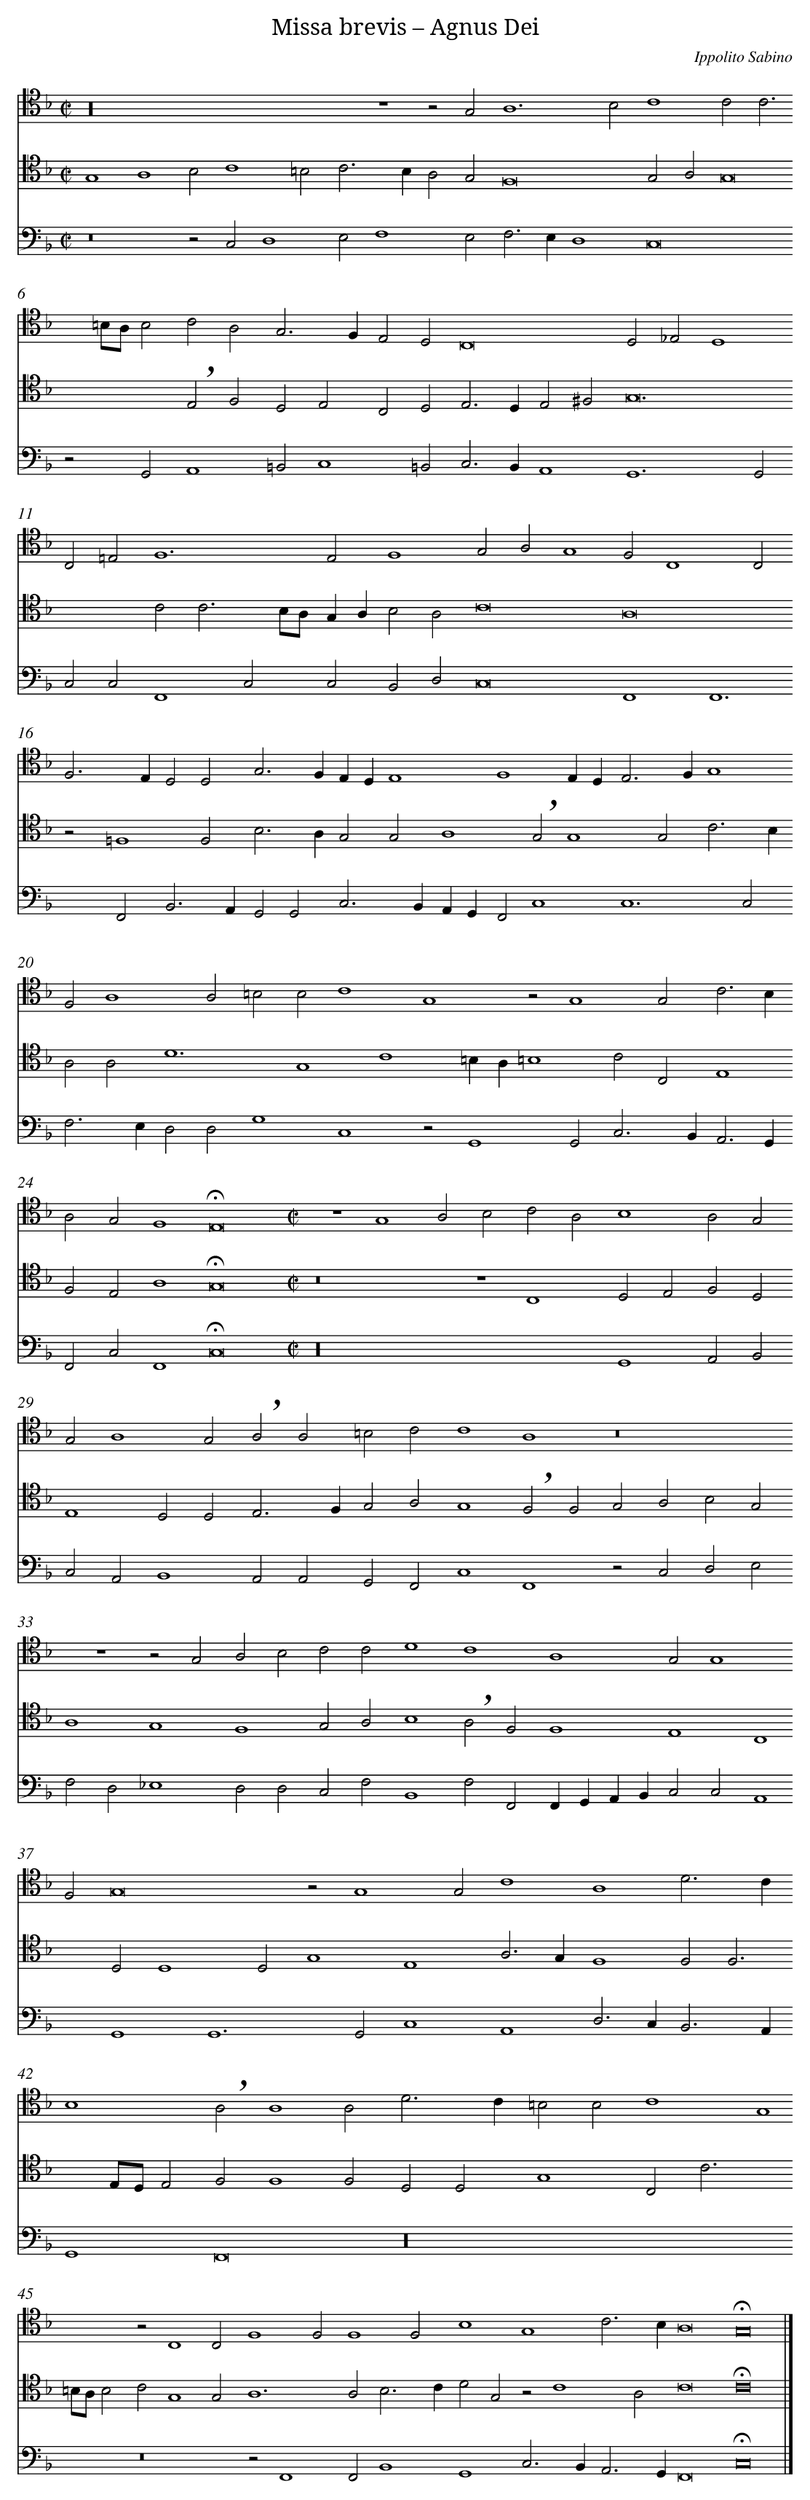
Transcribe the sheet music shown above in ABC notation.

X:1
T: Missa brevis – Agnus Dei
C: Ippolito Sabino
L: 1/4
M: C|
V: 1 clef=tenor
V: 2 clef=tenor
V: 3 clef=bass
K: F
[V:1] z16 [|]
[V:2] G,4A,4 [|]
[V:3] z8 [|]
[V:1]  [|]
[V:2] B,2C4=B,2 [|]
[V:3] z2C,2D,4 [|]
[V:1] z4z2G,2 [|]
[V:2] C2>B,2A,2G,2 [|]
[V:3] E,2F,4E,2 [|]
[V:1] A,6B,2 [|]
[V:2] F,8 [|]
[V:3] F,2>E,2D,4 [|]
[V:1] C4C2C3 [|]
[V:2] G,2A,2G,8 [|]
[V:3] C,8 [|]
[V:1] =B,/A,/B,2C2A,2 [|]
[V:2] !breath!E,2F,2 [|]
[V:3] z2G,,2A,,4 [|]
[V:1] G,2>F,2E,2D,2 [|]
[V:2] D,2E,2C,2D,2 [|]
[V:3] =B,,2C,4=B,,2 [|]
[V:1] C,8 [|]
[V:2] E,2>D,2E,2^F,2 [|]
[V:3] C,2>B,,2A,,4 [|]
[V:1] D,2_E,2D,4 [|]
[V:2] G,12 [|]
[V:3] G,,6G,,2 [|]
[V:1] C,2=E,2F,6 [|]
[V:2] C2C3 [|]
[V:3] C,2C,2F,,4 [|]
[V:1] E,2F,4 [|]
[V:2] B,/A,/G,A,B,2A,2 [|]
[V:3] C,2C,2B,,2D,2 [|]
[V:1] G,2A,2G,4 [|]
[V:2] C8 [|]
[V:3] C,8 [|]
[V:1] F,2C,4C,2 [|]
[V:2] A,8 [|]
[V:3] F,,4F,,6 [|]
[V:1] F,2>E,2D,2D,2 [|]
[V:2] z2=F,4F,2 [|]
[V:3] F,,2B,,3A,, [|]
[V:1] G,2>F,2E,D,E,4 [|]
[V:2] B,2>A,2G,2G,2 [|]
[V:3] G,,2G,,2C,3B,, [|]
[V:1] F,4E,D, [|]
[V:2] A,4!breath!G,2G,4 [|]
[V:3] A,,G,,F,,2C,4 [|]
[V:1] E,2>F,2G,4 [|]
[V:2] G,2C3B, [|]
[V:3] C,6C,2 [|]
[V:1] F,2A,4A,2 [|]
[V:2] A,2A,2D6 [|]
[V:3] F,2>E,2D,2D,2 [|]
[V:1] =B,2B,2C4 [|]
[V:2] G,4C4 [|]
[V:3] G,4C,4 [|]
[V:1] G,4z2G,4 [|]
[V:2] =B,A,=B,4 [|]
[V:3] z2G,,4G,,2 [|]
[V:1] G,2C3B, [|]
[V:2] C2C,2E,4 [|]
[V:3] C,2>B,,2A,,3G,, [|]
[V:1] A,2G,2F,4 [|]
[V:2] F,2E,2A,4 [|]
[V:3] F,,2C,2F,,4 [|]
[V:1] !fermata!E,8 [|]
[V:2] !fermata!G,8 [|]
[V:3] !fermata!C,8 [|]
[V:1] [M:C|]z4G,4 [|]
[V:2] [M:C|]z8 [|]
[V:3] [M:C|]z16 [|]
[V:1] A,2B,2C2A,2 [|]
[V:2] z4C,4 [|]
[V:3]  [|]
[V:1] B,4A,2G,2 [|]
[V:2] D,2E,2F,2D,2 [|]
[V:3] G,,4A,,2B,,2 [|]
[V:1] G,2A,4G,2 [|]
[V:2] E,4D,2D,2 [|]
[V:3] C,2A,,2B,,4 [|]
[V:1] !breath!A,2A,2=B,2C2 [|]
[V:2] E,2>F,2G,2A,2 [|]
[V:3] A,,2A,,2G,,2F,,2 [|]
[V:1] C4A,4 [|]
[V:2] G,4!breath!F,2F,2 [|]
[V:3] C,4F,,4 [|]
[V:1] z8 [|]
[V:2] G,2A,2B,2G,2 [|]
[V:3] z2C,2D,2E,2 [|]
[V:1] z4z2G,2 [|]
[V:2] A,4G,4 [|]
[V:3] F,2D,2_E,4 [|]
[V:1] A,2B,2C2C2 [|]
[V:2] F,4G,2A,2 [|]
[V:3] D,2D,2C,2F,2 [|]
[V:1] D4C4 [|]
[V:2] B,4!breath!A,2F,2 [|]
[V:3] B,,4F,2F,,2 [|]
[V:1] A,4G,2G,4 [|]
[V:2] F,4E,4 [|]
[V:3] F,,G,,A,,B,,C,2C,2 [|]
[V:1] F,2G,8 [|]
[V:2] C,4D,2D,4 [|]
[V:3] A,,4G,,4 [|]
[V:1] z2G,4 [|]
[V:2] D,2G,4 [|]
[V:3] G,,6G,,2 [|]
[V:1] G,2C4 [|]
[V:2] E,4A,3G, [|]
[V:3] C,4A,,4 [|]
[V:1] A,4D3C [|]
[V:2] F,4F,2F,3 [|]
[V:3] D,2>C,2B,,3A,, [|]
[V:1] B,4!breath!A,2A,4 [|]
[V:2] E,/D,/E,2F,2F,4 [|]
[V:3] G,,4F,,8 [|]
[V:1] A,2D3C [|]
[V:2] F,2D,2D,2 [|]
[V:3] z16 [|]
[V:1] =B,2B,2C4 [|]
[V:2] G,4C,2C3 [|]
[V:3]  [|]
[V:1] G,4z2C,4 [|]
[V:2] =B,/A,/B,2C2G,4 [|]
[V:3] z8 [|]
[V:1] C,2F,4 [|]
[V:2] G,2A,6 [|]
[V:3] z2F,,4 [|]
[V:1] F,2F,4F,2 [|]
[V:2] A,2B,3C [|]
[V:3] F,,2B,,4 [|]
[V:1] B,4G,4 [|]
[V:2] D2G,2z2C4 [|]
[V:3] G,,4C,3B,, [|]
[V:1] C2>B,2A,8 [|]
[V:2] A,2C8 [|]
[V:3] A,,2>G,,2F,,8 [|]
[V:1] !fermata!G,8 |]
[V:2] !fermata!C8 |]
[V:3] !fermata!C,8 |]
